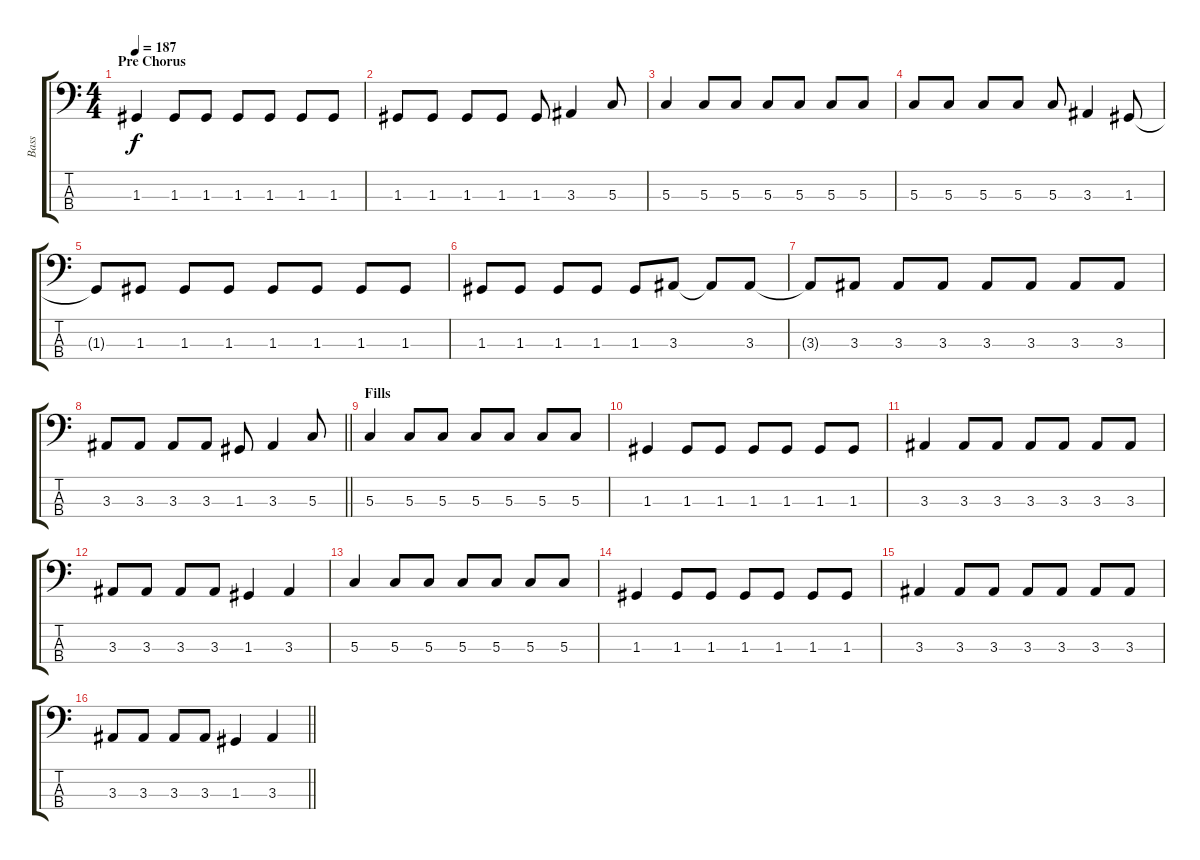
\track ("Bass" "Bass") {instrument electricbassfinger}
\staff {score tabs}
\tuning (F2 C2 G1 C1) {hide}
\ts (4 4)
\section ("" "Pre Chorus")
\tempo 187
\clef f4
\ks c
1.3.4{dy f} 1.3.8 1.3.8 1.3.8 1.3.8 1.3.8 1.3.8 |
1.3.8 1.3.8 1.3.8 1.3.8 1.3.8 3.3.4 5.3.8 |
5.3.4 5.3.8 5.3.8 5.3.8 5.3.8 5.3.8 5.3.8 |
5.3.8 5.3.8 5.3.8 5.3.8 5.3.8 3.3.4 1.3.8 |
1.3{t}.8 1.3.8 1.3.8 1.3.8 1.3.8 1.3.8 1.3.8 1.3.8 |
1.3.8 1.3.8 1.3.8 1.3.8 1.3.8 3.3.8 3.3{t}.8 3.3.8 |
3.3{t}.8 3.3.8 3.3.8 3.3.8 3.3.8 3.3.8 3.3.8 3.3.8 |
\barLineRight lightlight
3.3.8 3.3.8 3.3.8 3.3.8 1.3.8 3.3.4 5.3.8 |
\section ("" "Fills")
5.3.4 5.3.8 5.3.8 5.3.8 5.3.8 5.3.8 5.3.8 |
1.3.4 1.3.8 1.3.8 1.3.8 1.3.8 1.3.8 1.3.8 |
3.3.4 3.3.8 3.3.8 3.3.8 3.3.8 3.3.8 3.3.8 |
3.3.8 3.3.8 3.3.8 3.3.8 1.3.4 3.3.4 |
5.3.4 5.3.8 5.3.8 5.3.8 5.3.8 5.3.8 5.3.8 |
1.3.4 1.3.8 1.3.8 1.3.8 1.3.8 1.3.8 1.3.8 |
3.3.4 3.3.8 3.3.8 3.3.8 3.3.8 3.3.8 3.3.8 |
\barLineRight lightlight
3.3.8 3.3.8 3.3.8 3.3.8 1.3.4 3.3.4
